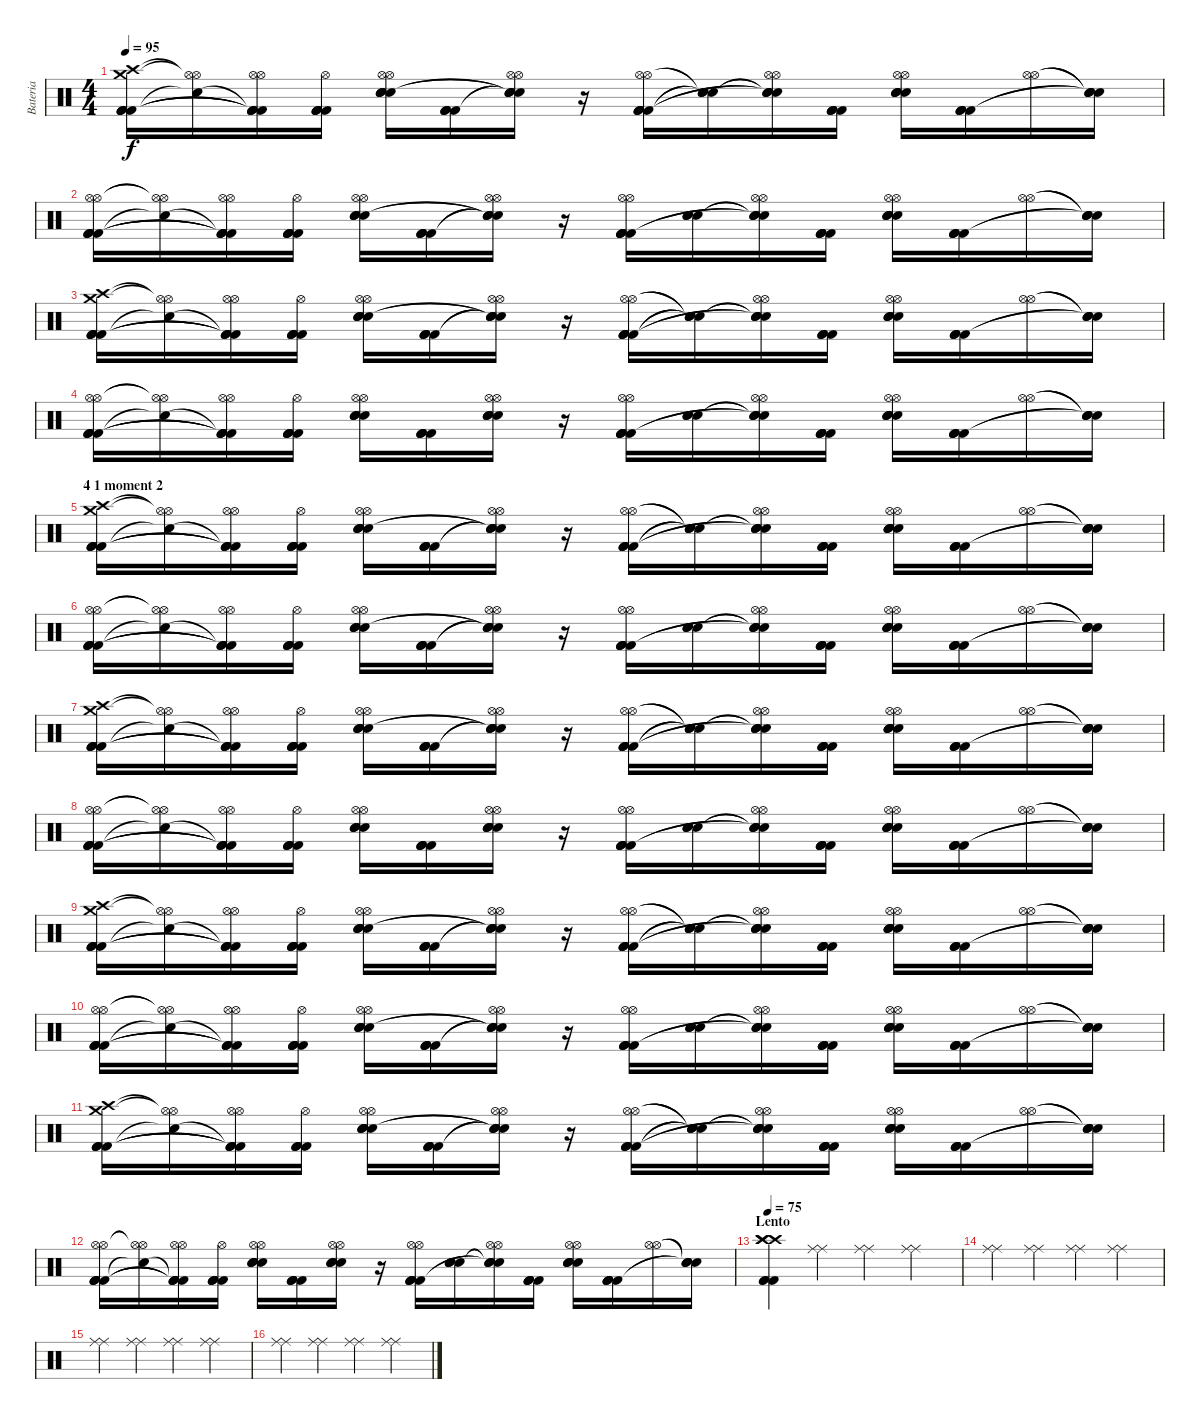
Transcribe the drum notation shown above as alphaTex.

\track ("Bateria" "Bateria") {instrument percussion}
\staff {score}
\articulation defaults
\ts (4 4)
\tempo 95
\clef neutral
\ks c
("Crash high (hit)" "Crash medium (hit)" "Kick (hit) 2" "Kick (hit) 2" "Kick (hit) 2" "Kick (hit) 2").16{dy f} ("Hi-Hat (open)"{t} "Hi-Hat (open)"{t} "Snare (hit)"{t}).16 ("Hi-Hat (open)" "Hi-Hat (open)" "Kick (hit) 2"{t} "Kick (hit) 2"{t} "Kick (hit) 2"{t} "Kick (hit) 2"{t}).16 ("Hi-Hat (open)" "Kick (hit) 2" "Kick (hit) 2" "Kick (hit) 2" "Kick (hit) 2").16 ("Hi-Hat (open)" "Hi-Hat (open)" "Electric Snare (hit)" "Electric Snare (hit)" "Electric Snare (hit)" "Electric Snare (hit)").16 ("Kick (hit) 2" "Kick (hit) 2" "Kick (hit) 2" "Kick (hit) 2").16 ("Hi-Hat (open)" "Hi-Hat (open)" "Snare (hit)"{t} "Snare (hit)"{t} "Snare (hit)"{t} "Snare (hit)"{t}).16 r.16 ("Hi-Hat (open)" "Hi-Hat (open)" "Kick (hit) 2" "Kick (hit) 2" "Kick (hit) 2" "Kick (hit) 2").16 ("Snare (hit)"{t} "Snare (hit)"{t} "Snare (hit)"{t} "Snare (hit)"{t}).16 ("Hi-Hat (open)" "Hi-Hat (open)" "Snare (hit)"{t} "Snare (hit)"{t} "Snare (hit)"{t} "Snare (hit)"{t}).16 ("Kick (hit) 2" "Kick (hit) 2" "Kick (hit) 2" "Kick (hit) 2").16 ("Hi-Hat (open)" "Hi-Hat (open)" "Electric Snare (hit)" "Electric Snare (hit)" "Electric Snare (hit)" "Electric Snare (hit)").16 ("Kick (hit) 2" "Kick (hit) 2" "Kick (hit) 2" "Kick (hit) 2").16 ("Hi-Hat (open)" "Hi-Hat (open)").16 ("Snare (hit)"{t} "Snare (hit)"{t} "Snare (hit)"{t} "Snare (hit)"{t}).16 |
("Hi-Hat (open)" "Hi-Hat (open)" "Kick (hit) 2" "Kick (hit) 2" "Kick (hit) 2" "Kick (hit) 2").16 ("Hi-Hat (open)"{t} "Hi-Hat (open)"{t} "Snare (hit)"{t}).16 ("Hi-Hat (open)" "Hi-Hat (open)" "Kick (hit) 2"{t} "Kick (hit) 2"{t} "Kick (hit) 2"{t} "Kick (hit) 2"{t}).16 ("Hi-Hat (open)" "Kick (hit) 2" "Kick (hit) 2" "Kick (hit) 2" "Kick (hit) 2").16 ("Hi-Hat (open)" "Hi-Hat (open)" "Electric Snare (hit)" "Electric Snare (hit)" "Electric Snare (hit)" "Electric Snare (hit)").16 ("Kick (hit) 2" "Kick (hit) 2" "Kick (hit) 2" "Kick (hit) 2").16 ("Hi-Hat (open)" "Hi-Hat (open)" "Snare (hit)"{t} "Snare (hit)"{t} "Snare (hit)"{t} "Snare (hit)"{t}).16 r.16 ("Hi-Hat (open)" "Hi-Hat (open)" "Kick (hit) 2" "Kick (hit) 2" "Kick (hit) 2" "Kick (hit) 2").16 ("Electric Snare (hit)" "Electric Snare (hit)" "Electric Snare (hit)" "Electric Snare (hit)").16 ("Hi-Hat (open)" "Hi-Hat (open)" "Snare (hit)"{t} "Snare (hit)"{t} "Snare (hit)"{t} "Snare (hit)"{t}).16 ("Kick (hit) 2" "Kick (hit) 2" "Kick (hit) 2" "Kick (hit) 2").16 ("Hi-Hat (open)" "Hi-Hat (open)" "Electric Snare (hit)" "Electric Snare (hit)" "Electric Snare (hit)" "Electric Snare (hit)").16 ("Kick (hit) 2" "Kick (hit) 2" "Kick (hit) 2" "Kick (hit) 2").16 ("Hi-Hat (open)" "Hi-Hat (open)").16 ("Snare (hit)"{t} "Snare (hit)"{t} "Snare (hit)"{t} "Snare (hit)"{t}).16 |
("Crash high (hit)" "Crash medium (hit)" "Kick (hit) 2" "Kick (hit) 2" "Kick (hit) 2" "Kick (hit) 2").16 ("Hi-Hat (open)"{t} "Hi-Hat (open)"{t} "Snare (hit)"{t}).16 ("Hi-Hat (open)" "Hi-Hat (open)" "Kick (hit) 2"{t} "Kick (hit) 2"{t} "Kick (hit) 2"{t} "Kick (hit) 2"{t}).16 ("Hi-Hat (open)" "Kick (hit) 2" "Kick (hit) 2" "Kick (hit) 2" "Kick (hit) 2").16 ("Hi-Hat (open)" "Hi-Hat (open)" "Electric Snare (hit)" "Electric Snare (hit)" "Electric Snare (hit)" "Electric Snare (hit)").16 ("Kick (hit) 2" "Kick (hit) 2" "Kick (hit) 2" "Kick (hit) 2").16 ("Hi-Hat (open)" "Hi-Hat (open)" "Snare (hit)"{t} "Snare (hit)"{t} "Snare (hit)"{t} "Snare (hit)"{t}).16 r.16 ("Hi-Hat (open)" "Hi-Hat (open)" "Kick (hit) 2" "Kick (hit) 2" "Kick (hit) 2" "Kick (hit) 2").16 ("Snare (hit)"{t} "Snare (hit)"{t} "Snare (hit)"{t} "Snare (hit)"{t}).16 ("Hi-Hat (open)" "Hi-Hat (open)" "Snare (hit)"{t} "Snare (hit)"{t} "Snare (hit)"{t} "Snare (hit)"{t}).16 ("Kick (hit) 2" "Kick (hit) 2" "Kick (hit) 2" "Kick (hit) 2").16 ("Hi-Hat (open)" "Hi-Hat (open)" "Electric Snare (hit)" "Electric Snare (hit)" "Electric Snare (hit)" "Electric Snare (hit)").16 ("Kick (hit) 2" "Kick (hit) 2" "Kick (hit) 2" "Kick (hit) 2").16 ("Hi-Hat (open)" "Hi-Hat (open)").16 ("Snare (hit)"{t} "Snare (hit)"{t} "Snare (hit)"{t} "Snare (hit)"{t}).16 |
("Hi-Hat (open)" "Hi-Hat (open)" "Kick (hit) 2" "Kick (hit) 2" "Kick (hit) 2" "Kick (hit) 2").16 ("Hi-Hat (open)"{t} "Hi-Hat (open)"{t} "Snare (hit)"{t}).16 ("Hi-Hat (open)" "Hi-Hat (open)" "Kick (hit) 2"{t} "Kick (hit) 2"{t} "Kick (hit) 2"{t} "Kick (hit) 2"{t}).16 ("Hi-Hat (open)" "Kick (hit) 2" "Kick (hit) 2" "Kick (hit) 2" "Kick (hit) 2").16 ("Hi-Hat (open)" "Hi-Hat (open)" "Electric Snare (hit)" "Electric Snare (hit)" "Electric Snare (hit)" "Electric Snare (hit)").16 ("Kick (hit) 2" "Kick (hit) 2" "Kick (hit) 2" "Kick (hit) 2").16 ("Hi-Hat (open)" "Hi-Hat (open)" "Electric Snare (hit)" "Electric Snare (hit)" "Electric Snare (hit)" "Electric Snare (hit)").16 r.16 ("Hi-Hat (open)" "Hi-Hat (open)" "Kick (hit) 2" "Kick (hit) 2" "Kick (hit) 2" "Kick (hit) 2").16 ("Electric Snare (hit)" "Electric Snare (hit)" "Electric Snare (hit)" "Electric Snare (hit)").16 ("Hi-Hat (open)" "Hi-Hat (open)" "Snare (hit)"{t} "Snare (hit)"{t} "Snare (hit)"{t} "Snare (hit)"{t}).16 ("Kick (hit) 2" "Kick (hit) 2" "Kick (hit) 2" "Kick (hit) 2").16 ("Hi-Hat (open)" "Hi-Hat (open)" "Electric Snare (hit)" "Electric Snare (hit)" "Electric Snare (hit)" "Electric Snare (hit)").16 ("Kick (hit) 2" "Kick (hit) 2" "Kick (hit) 2" "Kick (hit) 2").16 ("Hi-Hat (open)" "Hi-Hat (open)").16 ("Snare (hit)"{t} "Snare (hit)"{t} "Snare (hit)"{t} "Snare (hit)"{t}).16 |
\section ("" "4 1 moment 2")
("Crash high (hit)" "Crash medium (hit)" "Kick (hit) 2" "Kick (hit) 2" "Kick (hit) 2" "Kick (hit) 2").16 ("Hi-Hat (open)"{t} "Hi-Hat (open)"{t} "Snare (hit)"{t}).16 ("Hi-Hat (open)" "Hi-Hat (open)" "Kick (hit) 2"{t} "Kick (hit) 2"{t} "Kick (hit) 2"{t} "Kick (hit) 2"{t}).16 ("Hi-Hat (open)" "Kick (hit) 2" "Kick (hit) 2" "Kick (hit) 2" "Kick (hit) 2").16 ("Hi-Hat (open)" "Hi-Hat (open)" "Electric Snare (hit)" "Electric Snare (hit)" "Electric Snare (hit)" "Electric Snare (hit)").16 ("Kick (hit) 2" "Kick (hit) 2" "Kick (hit) 2" "Kick (hit) 2").16 ("Hi-Hat (open)" "Hi-Hat (open)" "Snare (hit)"{t} "Snare (hit)"{t} "Snare (hit)"{t} "Snare (hit)"{t}).16 r.16 ("Hi-Hat (open)" "Hi-Hat (open)" "Kick (hit) 2" "Kick (hit) 2" "Kick (hit) 2" "Kick (hit) 2").16 ("Snare (hit)"{t} "Snare (hit)"{t} "Snare (hit)"{t} "Snare (hit)"{t}).16 ("Hi-Hat (open)" "Hi-Hat (open)" "Snare (hit)"{t} "Snare (hit)"{t} "Snare (hit)"{t} "Snare (hit)"{t}).16 ("Kick (hit) 2" "Kick (hit) 2" "Kick (hit) 2" "Kick (hit) 2").16 ("Hi-Hat (open)" "Hi-Hat (open)" "Electric Snare (hit)" "Electric Snare (hit)" "Electric Snare (hit)" "Electric Snare (hit)").16 ("Kick (hit) 2" "Kick (hit) 2" "Kick (hit) 2" "Kick (hit) 2").16 ("Hi-Hat (open)" "Hi-Hat (open)").16 ("Snare (hit)"{t} "Snare (hit)"{t} "Snare (hit)"{t} "Snare (hit)"{t}).16 |
("Hi-Hat (open)" "Hi-Hat (open)" "Kick (hit) 2" "Kick (hit) 2" "Kick (hit) 2" "Kick (hit) 2").16 ("Hi-Hat (open)"{t} "Hi-Hat (open)"{t} "Snare (hit)"{t}).16 ("Hi-Hat (open)" "Hi-Hat (open)" "Kick (hit) 2"{t} "Kick (hit) 2"{t} "Kick (hit) 2"{t} "Kick (hit) 2"{t}).16 ("Hi-Hat (open)" "Kick (hit) 2" "Kick (hit) 2" "Kick (hit) 2" "Kick (hit) 2").16 ("Hi-Hat (open)" "Hi-Hat (open)" "Electric Snare (hit)" "Electric Snare (hit)" "Electric Snare (hit)" "Electric Snare (hit)").16 ("Kick (hit) 2" "Kick (hit) 2" "Kick (hit) 2" "Kick (hit) 2").16 ("Hi-Hat (open)" "Hi-Hat (open)" "Snare (hit)"{t} "Snare (hit)"{t} "Snare (hit)"{t} "Snare (hit)"{t}).16 r.16 ("Hi-Hat (open)" "Hi-Hat (open)" "Kick (hit) 2" "Kick (hit) 2" "Kick (hit) 2" "Kick (hit) 2").16 ("Electric Snare (hit)" "Electric Snare (hit)" "Electric Snare (hit)" "Electric Snare (hit)").16 ("Hi-Hat (open)" "Hi-Hat (open)" "Snare (hit)"{t} "Snare (hit)"{t} "Snare (hit)"{t} "Snare (hit)"{t}).16 ("Kick (hit) 2" "Kick (hit) 2" "Kick (hit) 2" "Kick (hit) 2").16 ("Hi-Hat (open)" "Hi-Hat (open)" "Electric Snare (hit)" "Electric Snare (hit)" "Electric Snare (hit)" "Electric Snare (hit)").16 ("Kick (hit) 2" "Kick (hit) 2" "Kick (hit) 2" "Kick (hit) 2").16 ("Hi-Hat (open)" "Hi-Hat (open)").16 ("Snare (hit)"{t} "Snare (hit)"{t} "Snare (hit)"{t} "Snare (hit)"{t}).16 |
("Crash high (hit)" "Crash medium (hit)" "Kick (hit) 2" "Kick (hit) 2" "Kick (hit) 2" "Kick (hit) 2").16 ("Hi-Hat (open)"{t} "Hi-Hat (open)"{t} "Snare (hit)"{t}).16 ("Hi-Hat (open)" "Hi-Hat (open)" "Kick (hit) 2"{t} "Kick (hit) 2"{t} "Kick (hit) 2"{t} "Kick (hit) 2"{t}).16 ("Hi-Hat (open)" "Kick (hit) 2" "Kick (hit) 2" "Kick (hit) 2" "Kick (hit) 2").16 ("Hi-Hat (open)" "Hi-Hat (open)" "Electric Snare (hit)" "Electric Snare (hit)" "Electric Snare (hit)" "Electric Snare (hit)").16 ("Kick (hit) 2" "Kick (hit) 2" "Kick (hit) 2" "Kick (hit) 2").16 ("Hi-Hat (open)" "Hi-Hat (open)" "Snare (hit)"{t} "Snare (hit)"{t} "Snare (hit)"{t} "Snare (hit)"{t}).16 r.16 ("Hi-Hat (open)" "Hi-Hat (open)" "Kick (hit) 2" "Kick (hit) 2" "Kick (hit) 2" "Kick (hit) 2").16 ("Snare (hit)"{t} "Snare (hit)"{t} "Snare (hit)"{t} "Snare (hit)"{t}).16 ("Hi-Hat (open)" "Hi-Hat (open)" "Snare (hit)"{t} "Snare (hit)"{t} "Snare (hit)"{t} "Snare (hit)"{t}).16 ("Kick (hit) 2" "Kick (hit) 2" "Kick (hit) 2" "Kick (hit) 2").16 ("Hi-Hat (open)" "Hi-Hat (open)" "Electric Snare (hit)" "Electric Snare (hit)" "Electric Snare (hit)" "Electric Snare (hit)").16 ("Kick (hit) 2" "Kick (hit) 2" "Kick (hit) 2" "Kick (hit) 2").16 ("Hi-Hat (open)" "Hi-Hat (open)").16 ("Snare (hit)"{t} "Snare (hit)"{t} "Snare (hit)"{t} "Snare (hit)"{t}).16 |
("Hi-Hat (open)" "Hi-Hat (open)" "Kick (hit) 2" "Kick (hit) 2" "Kick (hit) 2" "Kick (hit) 2").16 ("Hi-Hat (open)"{t} "Hi-Hat (open)"{t} "Snare (hit)"{t}).16 ("Hi-Hat (open)" "Hi-Hat (open)" "Kick (hit) 2"{t} "Kick (hit) 2"{t} "Kick (hit) 2"{t} "Kick (hit) 2"{t}).16 ("Hi-Hat (open)" "Kick (hit) 2" "Kick (hit) 2" "Kick (hit) 2" "Kick (hit) 2").16 ("Hi-Hat (open)" "Hi-Hat (open)" "Electric Snare (hit)" "Electric Snare (hit)" "Electric Snare (hit)" "Electric Snare (hit)").16 ("Kick (hit) 2" "Kick (hit) 2" "Kick (hit) 2" "Kick (hit) 2").16 ("Hi-Hat (open)" "Hi-Hat (open)" "Electric Snare (hit)" "Electric Snare (hit)" "Electric Snare (hit)" "Electric Snare (hit)").16 r.16 ("Hi-Hat (open)" "Hi-Hat (open)" "Kick (hit) 2" "Kick (hit) 2" "Kick (hit) 2" "Kick (hit) 2").16 ("Electric Snare (hit)" "Electric Snare (hit)" "Electric Snare (hit)" "Electric Snare (hit)").16 ("Hi-Hat (open)" "Hi-Hat (open)" "Snare (hit)"{t} "Snare (hit)"{t} "Snare (hit)"{t} "Snare (hit)"{t}).16 ("Kick (hit) 2" "Kick (hit) 2" "Kick (hit) 2" "Kick (hit) 2").16 ("Hi-Hat (open)" "Hi-Hat (open)" "Electric Snare (hit)" "Electric Snare (hit)" "Electric Snare (hit)" "Electric Snare (hit)").16 ("Kick (hit) 2" "Kick (hit) 2" "Kick (hit) 2" "Kick (hit) 2").16 ("Hi-Hat (open)" "Hi-Hat (open)").16 ("Snare (hit)"{t} "Snare (hit)"{t} "Snare (hit)"{t} "Snare (hit)"{t}).16 |
("Crash high (hit)" "Crash medium (hit)" "Kick (hit) 2" "Kick (hit) 2" "Kick (hit) 2" "Kick (hit) 2").16 ("Hi-Hat (open)"{t} "Hi-Hat (open)"{t} "Snare (hit)"{t}).16 ("Hi-Hat (open)" "Hi-Hat (open)" "Kick (hit) 2"{t} "Kick (hit) 2"{t} "Kick (hit) 2"{t} "Kick (hit) 2"{t}).16 ("Hi-Hat (open)" "Kick (hit) 2" "Kick (hit) 2" "Kick (hit) 2" "Kick (hit) 2").16 ("Hi-Hat (open)" "Hi-Hat (open)" "Electric Snare (hit)" "Electric Snare (hit)" "Electric Snare (hit)" "Electric Snare (hit)").16 ("Kick (hit) 2" "Kick (hit) 2" "Kick (hit) 2" "Kick (hit) 2").16 ("Hi-Hat (open)" "Hi-Hat (open)" "Snare (hit)"{t} "Snare (hit)"{t} "Snare (hit)"{t} "Snare (hit)"{t}).16 r.16 ("Hi-Hat (open)" "Hi-Hat (open)" "Kick (hit) 2" "Kick (hit) 2" "Kick (hit) 2" "Kick (hit) 2").16 ("Snare (hit)"{t} "Snare (hit)"{t} "Snare (hit)"{t} "Snare (hit)"{t}).16 ("Hi-Hat (open)" "Hi-Hat (open)" "Snare (hit)"{t} "Snare (hit)"{t} "Snare (hit)"{t} "Snare (hit)"{t}).16 ("Kick (hit) 2" "Kick (hit) 2" "Kick (hit) 2" "Kick (hit) 2").16 ("Hi-Hat (open)" "Hi-Hat (open)" "Electric Snare (hit)" "Electric Snare (hit)" "Electric Snare (hit)" "Electric Snare (hit)").16 ("Kick (hit) 2" "Kick (hit) 2" "Kick (hit) 2" "Kick (hit) 2").16 ("Hi-Hat (open)" "Hi-Hat (open)").16 ("Snare (hit)"{t} "Snare (hit)"{t} "Snare (hit)"{t} "Snare (hit)"{t}).16 |
("Hi-Hat (open)" "Hi-Hat (open)" "Kick (hit) 2" "Kick (hit) 2" "Kick (hit) 2" "Kick (hit) 2").16 ("Hi-Hat (open)"{t} "Hi-Hat (open)"{t} "Snare (hit)"{t}).16 ("Hi-Hat (open)" "Hi-Hat (open)" "Kick (hit) 2"{t} "Kick (hit) 2"{t} "Kick (hit) 2"{t} "Kick (hit) 2"{t}).16 ("Hi-Hat (open)" "Kick (hit) 2" "Kick (hit) 2" "Kick (hit) 2" "Kick (hit) 2").16 ("Hi-Hat (open)" "Hi-Hat (open)" "Electric Snare (hit)" "Electric Snare (hit)" "Electric Snare (hit)" "Electric Snare (hit)").16 ("Kick (hit) 2" "Kick (hit) 2" "Kick (hit) 2" "Kick (hit) 2").16 ("Hi-Hat (open)" "Hi-Hat (open)" "Snare (hit)"{t} "Snare (hit)"{t} "Snare (hit)"{t} "Snare (hit)"{t}).16 r.16 ("Hi-Hat (open)" "Hi-Hat (open)" "Kick (hit) 2" "Kick (hit) 2" "Kick (hit) 2" "Kick (hit) 2").16 ("Electric Snare (hit)" "Electric Snare (hit)" "Electric Snare (hit)" "Electric Snare (hit)").16 ("Hi-Hat (open)" "Hi-Hat (open)" "Snare (hit)"{t} "Snare (hit)"{t} "Snare (hit)"{t} "Snare (hit)"{t}).16 ("Kick (hit) 2" "Kick (hit) 2" "Kick (hit) 2" "Kick (hit) 2").16 ("Hi-Hat (open)" "Hi-Hat (open)" "Electric Snare (hit)" "Electric Snare (hit)" "Electric Snare (hit)" "Electric Snare (hit)").16 ("Kick (hit) 2" "Kick (hit) 2" "Kick (hit) 2" "Kick (hit) 2").16 ("Hi-Hat (open)" "Hi-Hat (open)").16 ("Snare (hit)"{t} "Snare (hit)"{t} "Snare (hit)"{t} "Snare (hit)"{t}).16 |
("Crash high (hit)" "Crash medium (hit)" "Kick (hit) 2" "Kick (hit) 2" "Kick (hit) 2" "Kick (hit) 2").16 ("Hi-Hat (open)"{t} "Hi-Hat (open)"{t} "Snare (hit)"{t}).16 ("Hi-Hat (open)" "Hi-Hat (open)" "Kick (hit) 2"{t} "Kick (hit) 2"{t} "Kick (hit) 2"{t} "Kick (hit) 2"{t}).16 ("Hi-Hat (open)" "Kick (hit) 2" "Kick (hit) 2" "Kick (hit) 2" "Kick (hit) 2").16 ("Hi-Hat (open)" "Hi-Hat (open)" "Electric Snare (hit)" "Electric Snare (hit)" "Electric Snare (hit)" "Electric Snare (hit)").16 ("Kick (hit) 2" "Kick (hit) 2" "Kick (hit) 2" "Kick (hit) 2").16 ("Hi-Hat (open)" "Hi-Hat (open)" "Snare (hit)"{t} "Snare (hit)"{t} "Snare (hit)"{t} "Snare (hit)"{t}).16 r.16 ("Hi-Hat (open)" "Hi-Hat (open)" "Kick (hit) 2" "Kick (hit) 2" "Kick (hit) 2" "Kick (hit) 2").16 ("Snare (hit)"{t} "Snare (hit)"{t} "Snare (hit)"{t} "Snare (hit)"{t}).16 ("Hi-Hat (open)" "Hi-Hat (open)" "Snare (hit)"{t} "Snare (hit)"{t} "Snare (hit)"{t} "Snare (hit)"{t}).16 ("Kick (hit) 2" "Kick (hit) 2" "Kick (hit) 2" "Kick (hit) 2").16 ("Hi-Hat (open)" "Hi-Hat (open)" "Electric Snare (hit)" "Electric Snare (hit)" "Electric Snare (hit)" "Electric Snare (hit)").16 ("Kick (hit) 2" "Kick (hit) 2" "Kick (hit) 2" "Kick (hit) 2").16 ("Hi-Hat (open)" "Hi-Hat (open)").16 ("Snare (hit)"{t} "Snare (hit)"{t} "Snare (hit)"{t} "Snare (hit)"{t}).16 |
("Hi-Hat (open)" "Hi-Hat (open)" "Kick (hit) 2" "Kick (hit) 2" "Kick (hit) 2" "Kick (hit) 2").16 ("Hi-Hat (open)"{t} "Hi-Hat (open)"{t} "Snare (hit)"{t}).16 ("Hi-Hat (open)" "Hi-Hat (open)" "Kick (hit) 2"{t} "Kick (hit) 2"{t} "Kick (hit) 2"{t} "Kick (hit) 2"{t}).16 ("Hi-Hat (open)" "Kick (hit) 2" "Kick (hit) 2" "Kick (hit) 2" "Kick (hit) 2").16 ("Hi-Hat (open)" "Hi-Hat (open)" "Electric Snare (hit)" "Electric Snare (hit)" "Electric Snare (hit)" "Electric Snare (hit)").16 ("Kick (hit) 2" "Kick (hit) 2" "Kick (hit) 2" "Kick (hit) 2").16 ("Hi-Hat (open)" "Hi-Hat (open)" "Electric Snare (hit)" "Electric Snare (hit)" "Electric Snare (hit)" "Electric Snare (hit)").16 r.16 ("Hi-Hat (open)" "Hi-Hat (open)" "Kick (hit) 2" "Kick (hit) 2" "Kick (hit) 2" "Kick (hit) 2").16 ("Electric Snare (hit)" "Electric Snare (hit)" "Electric Snare (hit)" "Electric Snare (hit)").16 ("Hi-Hat (open)" "Hi-Hat (open)" "Snare (hit)"{t} "Snare (hit)"{t} "Snare (hit)"{t} "Snare (hit)"{t}).16 ("Kick (hit) 2" "Kick (hit) 2" "Kick (hit) 2" "Kick (hit) 2").16 ("Hi-Hat (open)" "Hi-Hat (open)" "Electric Snare (hit)" "Electric Snare (hit)" "Electric Snare (hit)" "Electric Snare (hit)").16 ("Kick (hit) 2" "Kick (hit) 2" "Kick (hit) 2" "Kick (hit) 2").16 ("Hi-Hat (open)" "Hi-Hat (open)").16 ("Snare (hit)"{t} "Snare (hit)"{t} "Snare (hit)"{t} "Snare (hit)"{t}).16 |
\section ("" "Lento")
\tempo 75
("Crash high (hit)" "Crash high (hit)" "Crash high (hit)" "Kick (hit) 2" "Kick (hit) 2" "Kick (hit) 2").4 ("Ride (middle)" "Ride (middle)").4 ("Ride (middle)" "Ride (middle)").4 ("Ride (middle)" "Ride (middle)").4 |
("Ride (middle)" "Ride (middle)").4 ("Ride (middle)" "Ride (middle)").4 ("Ride (middle)" "Ride (middle)").4 ("Ride (middle)" "Ride (middle)").4 |
("Ride (middle)" "Ride (middle)").4 ("Ride (middle)" "Ride (middle)").4 ("Ride (middle)" "Ride (middle)").4 ("Ride (middle)" "Ride (middle)").4 |
("Ride (middle)" "Ride (middle)").4 ("Ride (middle)" "Ride (middle)").4 ("Ride (middle)" "Ride (middle)").4 ("Ride (middle)" "Ride (middle)").4
